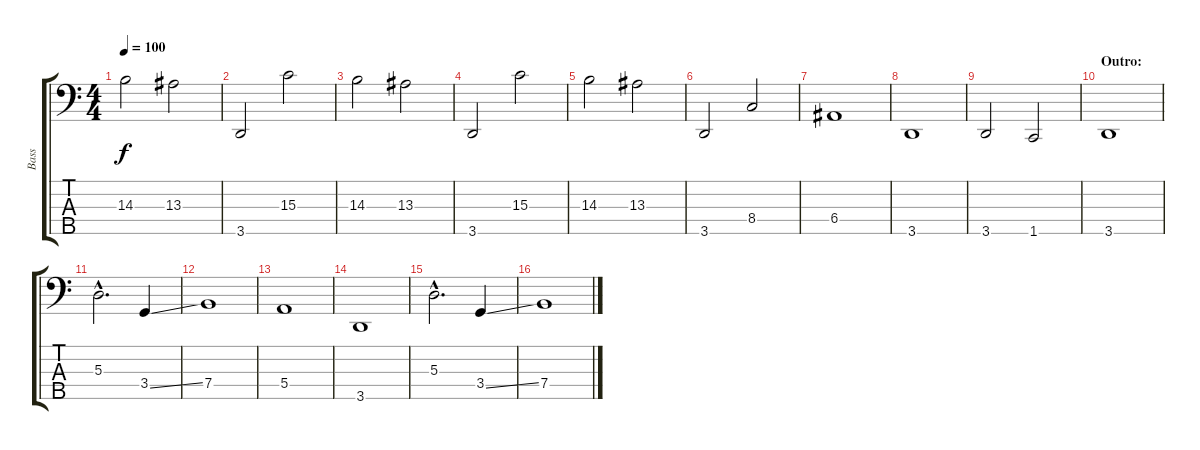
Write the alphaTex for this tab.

\track ("Bass" "Bass") {instrument electricbassfinger}
\staff {score tabs}
\tuning (G2 D2 A1 E1 B0) {hide}
\ts (4 4)
\tempo 100
\clef f4
\ks c
14.3.2{dy f} 13.3.2 |
3.5.2 15.3.2 |
14.3.2 13.3.2 |
3.5.2 15.3.2 |
14.3.2 13.3.2 |
3.5.2 8.4.2 |
6.4.1 |
3.5.1 |
3.5.2 1.5.2 |
\section ("" "Outro:")
3.5.1 |
5.3{hac}.2{d} 3.4{ss}.4 |
7.4.1 |
5.4.1 |
3.5.1 |
5.3{hac}.2{d} 3.4{ss}.4 |
7.4.1
